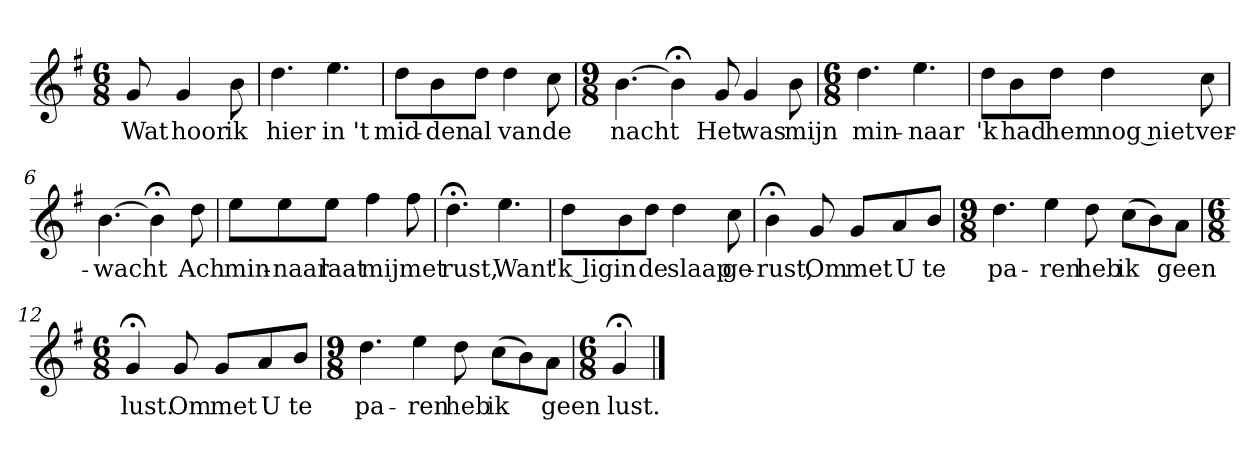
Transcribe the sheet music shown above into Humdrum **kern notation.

**kern	**text
*part1	*part1
*staff1	*staff1
*k[f#]	*
*G:	*
*M6/8	*
*MM120	*
=	=
8g	Wat
4g	hoor
8b	ik
=1	=1
4.dd	hier
4.ee	in 't
=2	=2
8ddL	mid-
8b	-den
8ddJ	al
4dd	van
8cc	de
=3	=3
*M9/8	*
[4.b	nacht
4b;<]	.
8g	Het
4g	was
8b	mijn
=4	=4
*M6/8	*
4.dd	min-
4.ee	-naar
=5	=5
8ddL	'k
8b	had
8ddJ	hem
4dd	nog niet
8cc	ver-
=6	=6
[4.b	-wacht
4b;<]	.
8dd	Ach
=7	=7
8eeL	min-
8ee	-naar
8eeJ	laat
4ff#	mij
8ff#	met
=8	=8
4.dd;<	rust,
4.ee	Want
=9	=9
8ddL	'k lig
8b	in
8ddJ	de
4dd	slaap
8cc	ge-
=10	=10
4b;<	-rust,
8g	Om
8gL	met
8a	U
8bJ	te
=11	=11
*M9/8	*
4.dd	pa-
4ee	-ren
8dd	heb
(8ccL	ik
8b)	.
8aJ	geen
=12	=12
*M6/8	*
4g;<	lust.
8g	Om
8gL	met
8a	U
8bJ	te
=13	=13
*M9/8	*
4.dd	pa-
4ee	-ren
8dd	heb
(8ccL	ik
8b)	.
8aJ	geen
=14	=14
*M6/8	*
4g;<	lust.
==	==
*-	*-
